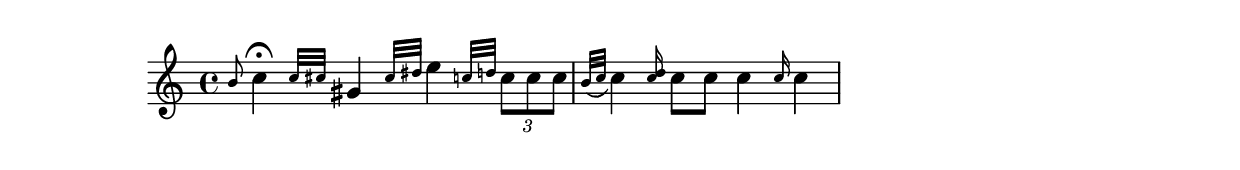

\version "2.6.0"

\header{

  texidoc=" You can have beams, notes, chords, stems etc. within a
@code{\grace} section.  If there are tuplets, the grace notes will not
be under the brace.  

Main note scripts do not end up on the grace note. 

"
}

\context Voice = VA \relative c'' {
  \grace b8 c4\fermata
  \grace {  c32[ cis32] } gis4
  \grace {  cis32[ dis32] } e4
  \grace {  c32[ d] }\times 2/3 {  c8[ c c] }
  \grace {  b32[ ( c32] }   c4)
  \grace  <c d>16  c8[ c8]
				%	\grace  c16  c8[ c8]
  %% broken?
  %%\grace  { \set Grace.graceAlignPosition = \right c16} c4
  c4 \grace  { c16 } c4
}
\layout {raggedright = ##t}


